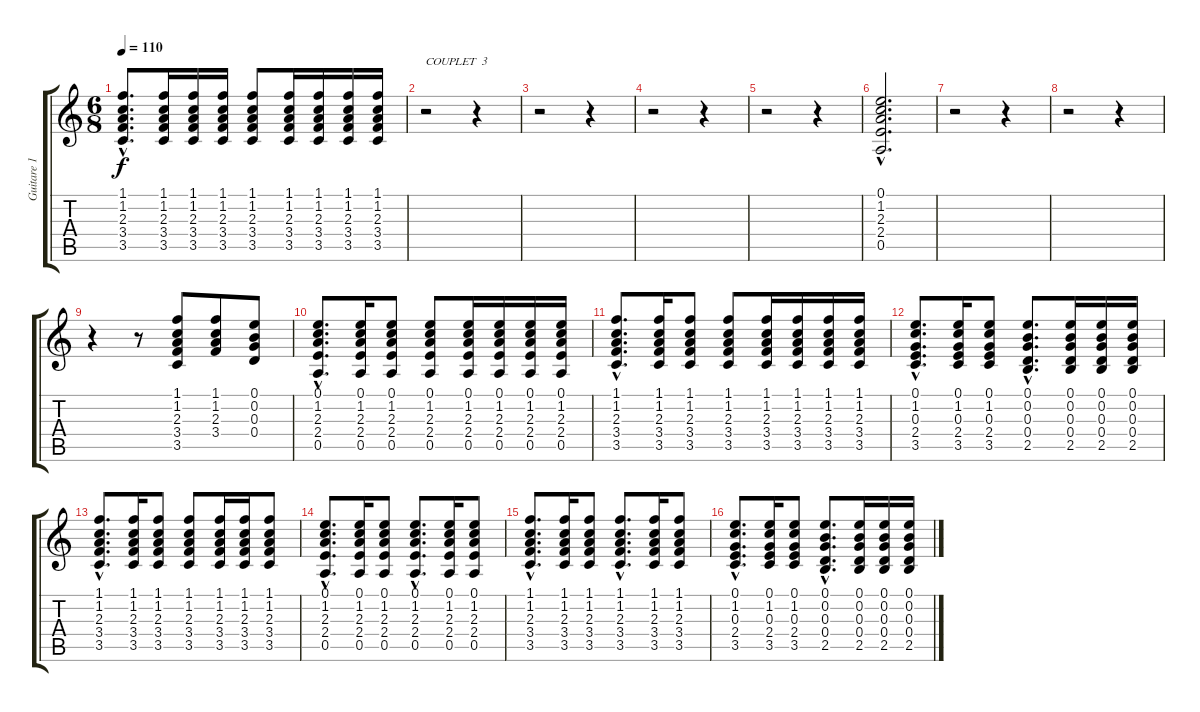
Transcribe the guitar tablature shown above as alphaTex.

\track ("Guitare 1" "Guitare 1") {instrument acousticguitarnylon}
\staff {score tabs}
\tuning (E4 B3 G3 D3 A2 E2) {hide}
\ts (6 8)
\tempo 110
\clef g2
\ks c
(1.1{hac} 1.2{hac} 2.3{hac} 3.4{hac} 3.5{hac}).8{d dy f} (1.1 1.2 2.3 3.4 3.5).16 (1.1 1.2 2.3 3.4 3.5).16 (1.1 1.2 2.3 3.4 3.5).16 (1.1 1.2 2.3 3.4 3.5).8 (1.1 1.2 2.3 3.4 3.5).16 (1.1 1.2 2.3 3.4 3.5).16 (1.1 1.2 2.3 3.4 3.5).16 (1.1 1.2 2.3 3.4 3.5).16 |
r.2{txt "COUPLET  3"} r.4 |
r.2 r.4 |
r.2 r.4 |
r.2 r.4 |
(0.1{hac} 1.2{hac} 2.3{hac} 2.4{hac} 0.5{hac}).2{d} |
r.2 r.4 |
r.2 r.4 |
r.4 r.8 (1.1 1.2 2.3 3.4 3.5).8 (1.1 1.2 2.3 3.4).8 (0.1 0.2 0.3 0.4).8 |
(0.1{hac} 1.2{hac} 2.3{hac} 2.4{hac} 0.5{hac}).8{d} (0.1 1.2 2.3 2.4 0.5).16 (0.1 1.2 2.3 2.4 0.5).8 (0.1 1.2 2.3 2.4 0.5).8 (0.1 1.2 2.3 2.4 0.5).16 (0.1 1.2 2.3 2.4 0.5).16 (0.1 1.2 2.3 2.4 0.5).16 (0.1 1.2 2.3 2.4 0.5).16 |
(1.1{hac} 1.2{hac} 2.3{hac} 3.4{hac} 3.5{hac}).8{d} (1.1 1.2 2.3 3.4 3.5).16 (1.1 1.2 2.3 3.4 3.5).8 (1.1 1.2 2.3 3.4 3.5).8 (1.1 1.2 2.3 3.4 3.5).16 (1.1 1.2 2.3 3.4 3.5).16 (1.1 1.2 2.3 3.4 3.5).16 (1.1 1.2 2.3 3.4 3.5).16 |
(0.1{hac} 1.2{hac} 0.3{hac} 2.4{hac} 3.5{hac}).8{d} (0.1 1.2 0.3 2.4 3.5).16 (0.1 1.2 0.3 2.4 3.5).8 (0.1{hac} 0.2{hac} 0.3{hac} 0.4{hac} 2.5{hac}).8{d} (0.1 0.2 0.3 0.4 2.5).16 (0.1 0.2 0.3 0.4 2.5).16 (0.1 0.2 0.3 0.4 2.5).16 |
(1.1{hac} 1.2{hac} 2.3{hac} 3.4{hac} 3.5{hac}).8{d} (1.1 1.2 2.3 3.4 3.5).16 (1.1 1.2 2.3 3.4 3.5).8 (1.1 1.2 2.3 3.4 3.5).8 (1.1 1.2 2.3 3.4 3.5).16 (1.1 1.2 2.3 3.4 3.5).16 (1.1 1.2 2.3 3.4 3.5).8 |
(0.1{hac} 1.2{hac} 2.3{hac} 2.4{hac} 0.5{hac}).8{d} (0.1 1.2 2.3 2.4 0.5).16 (0.1 1.2 2.3 2.4 0.5).8 (0.1{hac} 1.2{hac} 2.3{hac} 2.4{hac} 0.5{hac}).8{d} (0.1 1.2 2.3 2.4 0.5).16 (0.1 1.2 2.3 2.4 0.5).8 |
(1.1{hac} 1.2{hac} 2.3{hac} 3.4{hac} 3.5{hac}).8{d} (1.1 1.2 2.3 3.4 3.5).16 (1.1 1.2 2.3 3.4 3.5).8 (1.1{hac} 1.2{hac} 2.3{hac} 3.4{hac} 3.5{hac}).8{d} (1.1 1.2 2.3 3.4 3.5).16 (1.1 1.2 2.3 3.4 3.5).8 |
(0.1{hac} 1.2{hac} 0.3{hac} 2.4{hac} 3.5{hac}).8{d} (0.1 1.2 0.3 2.4 3.5).16 (0.1 1.2 0.3 2.4 3.5).8 (0.1{hac} 0.2{hac} 0.3{hac} 0.4{hac} 2.5{hac}).8{d} (0.1 0.2 0.3 0.4 2.5).16 (0.1 0.2 0.3 0.4 2.5).16 (0.1 0.2 0.3 0.4 2.5).16
